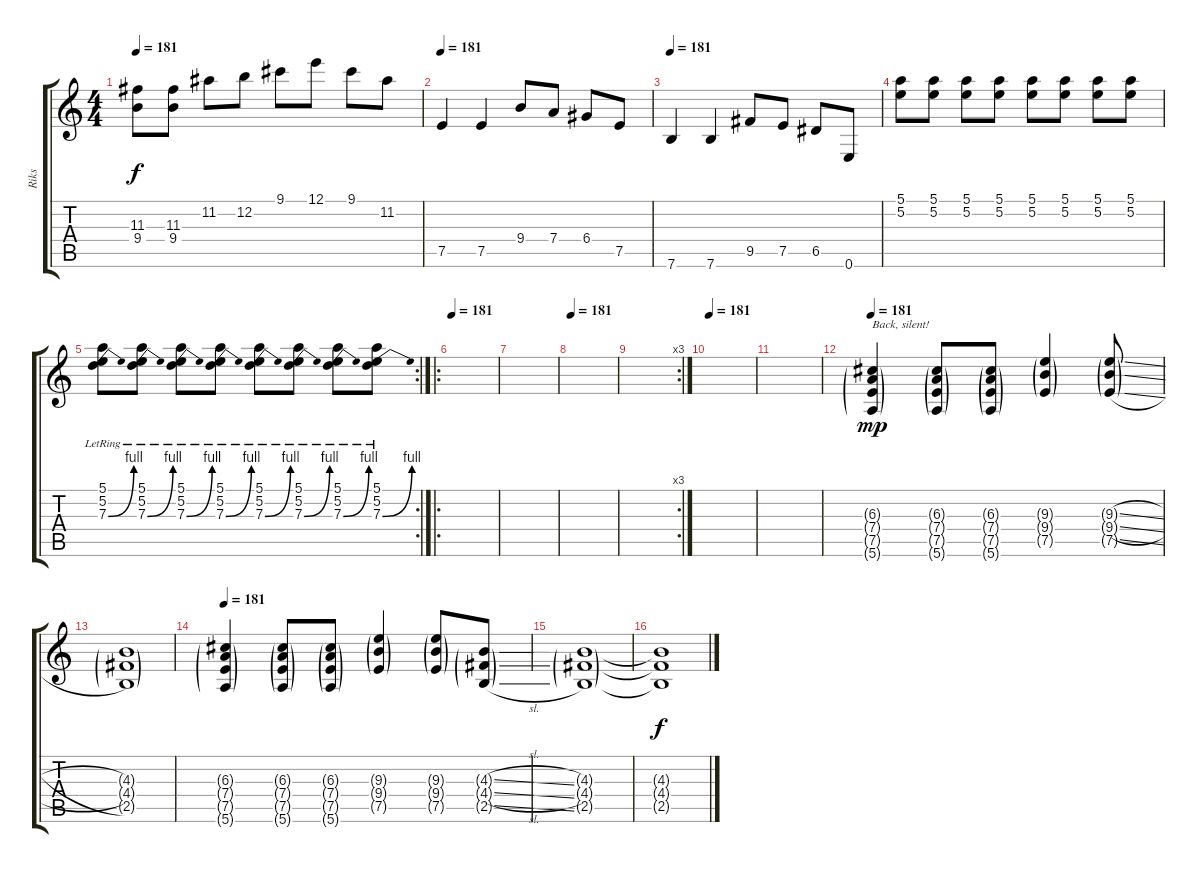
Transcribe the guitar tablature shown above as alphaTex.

\track ("Riks" "Riks") {instrument distortionguitar}
\staff {score tabs}
\tuning (E4 B3 G3 D3 A2 E2) {hide}
\ts (4 4)
\tempo 181
\clef g2
\ks c
(11.3 9.4).8{dy f} (11.3 9.4).8 11.2.8 12.2.8 9.1.8 12.1.8 9.1.8 11.2.8 |
\tempo 181
7.5.4 7.5.4 9.4.8 7.4.8 6.4.8 7.5.8 |
\tempo 181
7.6.4 7.6.4 9.5.8 7.5.8 6.5.8 0.6.8 |
(5.1 5.2).8 (5.1 5.2).8 (5.1 5.2).8 (5.1 5.2).8 (5.1 5.2).8 (5.1 5.2).8 (5.1 5.2).8 (5.1 5.2).8 |
\rc 2
(5.1 5.2 7.3{be (bend 0 0 60 4) lr}).8 (5.1 5.2 7.3{be (bend 0 0 60 4) lr}).8 (5.1 5.2 7.3{be (bend 0 0 60 4) lr}).8 (5.1 5.2 7.3{be (bend 0 0 60 4) lr}).8 (5.1 5.2 7.3{be (bend 0 0 60 4) lr}).8 (5.1 5.2 7.3{be (bend 0 0 60 4) lr}).8 (5.1 5.2 7.3{be (bend 0 0 60 4) lr}).8 (5.1 5.2 7.3{be (bend 0 0 60 4) lr}).8 |
\ro
\tempo 181
|
|
\tempo 181
|
\rc 3
|
\tempo 181
|
|
\tempo 181
(6.3{g} 7.4{g} 7.5{g} 5.6{g}).4{txt "Back, silent!" dy mp instrument overdrivenguitar} (6.3{g} 7.4{g} 7.5{g} 5.6{g}).8 (6.3{g} 7.4{g} 7.5{g} 5.6{g}).8 (9.3{g} 9.4{g} 7.5{g}).4 (9.3{sl g} 9.4{sl g} 7.5{sl g}).8 |
(4.3{g} 4.4{g} 2.5{g}).1 |
\tempo 181
(6.3{g} 7.4{g} 7.5{g} 5.6{g}).4 (6.3{g} 7.4{g} 7.5{g} 5.6{g}).8 (6.3{g} 7.4{g} 7.5{g} 5.6{g}).8 (9.3{g} 9.4{g} 7.5{g}).4 (9.3{g} 9.4{g} 7.5{g}).8 (4.3{sl g} 4.4{sl g} 2.5{sl g}).8 |
(4.3{g} 4.4{g} 2.5{g}).1 |
(4.3{t} 4.4{t} 2.5{t}).1{dy f}
